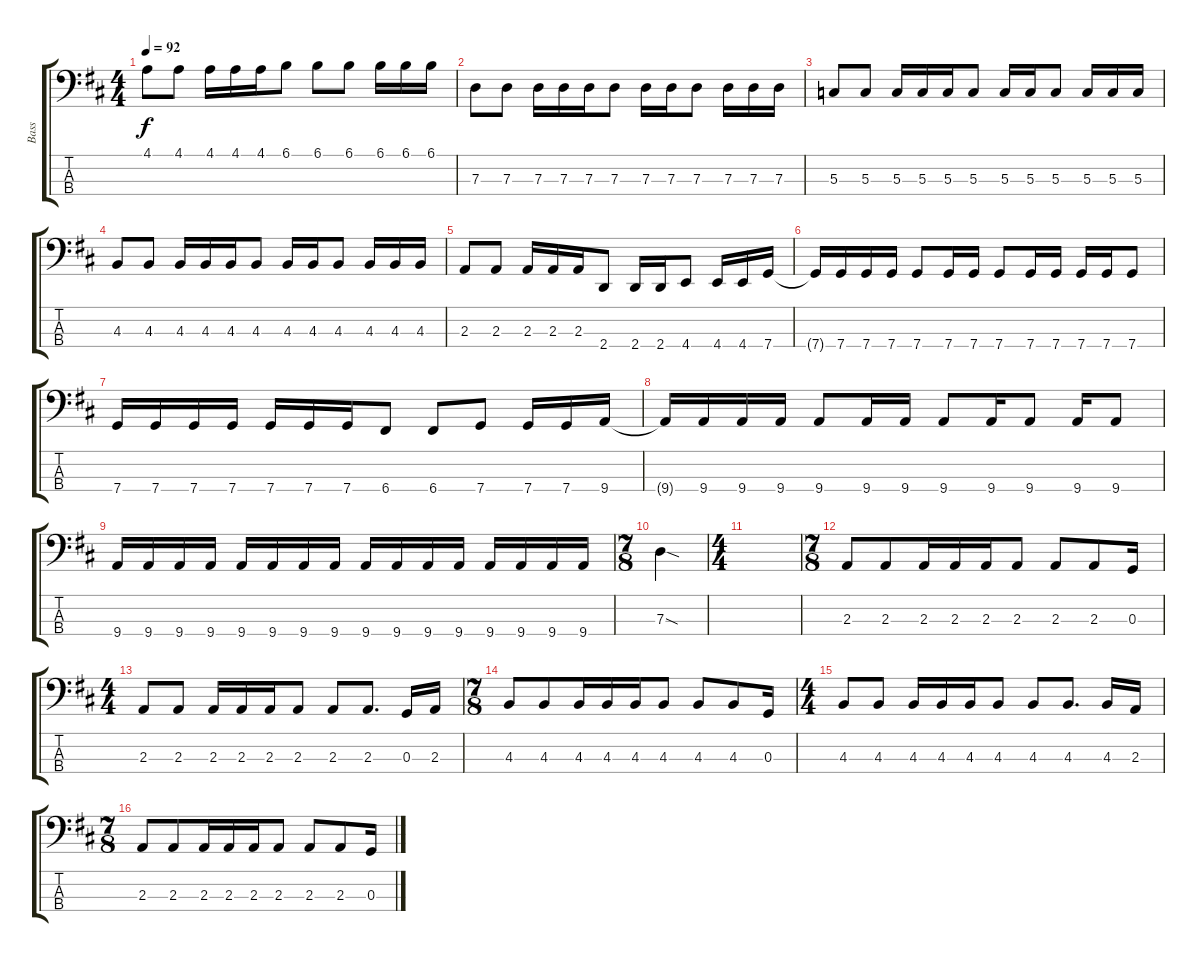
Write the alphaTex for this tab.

\track ("Bass" "Bass") {instrument electricbasspick}
\staff {score tabs}
\tuning (F2 C2 G1 C1) {hide}
\ts (4 4)
\tempo 92
\clef f4
\ks d
4.1.8{dy f} 4.1.8 4.1.16 4.1.16 4.1.16 6.1.8 6.1.8 6.1.8 6.1.16 6.1.16 6.1.16 |
7.3.8 7.3.8 7.3.16 7.3.16 7.3.16 7.3.8 7.3.16 7.3.16 7.3.8 7.3.16 7.3.16 7.3.16 |
5.3.8 5.3.8 5.3.16 5.3.16 5.3.16 5.3.8 5.3.16 5.3.16 5.3.8 5.3.16 5.3.16 5.3.16 |
4.3.8 4.3.8 4.3.16 4.3.16 4.3.16 4.3.8 4.3.16 4.3.16 4.3.8 4.3.16 4.3.16 4.3.16 |
2.3.8 2.3.8 2.3.16 2.3.16 2.3.16 2.4.8 2.4.16 2.4.16 4.4.8 4.4.16 4.4.16 7.4.16 |
7.4{t}.16 7.4.16 7.4.16 7.4.16 7.4.8 7.4.16 7.4.16 7.4.8 7.4.16 7.4.16 7.4.16 7.4.16 7.4.8 |
7.4.16 7.4.16 7.4.16 7.4.16 7.4.16 7.4.16 7.4.16 6.4.8 6.4.8 7.4.8 7.4.16 7.4.16 9.4.16 |
9.4{t}.16 9.4.16 9.4.16 9.4.16 9.4.8 9.4.16 9.4.16 9.4.8 9.4.16 9.4.8 9.4.16 9.4.8 |
9.4.16 9.4.16 9.4.16 9.4.16 9.4.16 9.4.16 9.4.16 9.4.16 9.4.16 9.4.16 9.4.16 9.4.16 9.4.16 9.4.16 9.4.16 9.4.16 |
\ts (7 8)
7.3{sod}.4 |
\ts (4 4)
|
\ts (7 8)
2.3.8 2.3.8 2.3.16 2.3.16 2.3.16 2.3.8 2.3.8 2.3.8 0.3.16 |
\ts (4 4)
2.3.8 2.3.8 2.3.16 2.3.16 2.3.16 2.3.8 2.3.8 2.3.8{d} 0.3.16 2.3.16 |
\ts (7 8)
4.3.8 4.3.8 4.3.16 4.3.16 4.3.16 4.3.8 4.3.8 4.3.8 0.3.16 |
\ts (4 4)
4.3.8 4.3.8 4.3.16 4.3.16 4.3.16 4.3.8 4.3.8 4.3.8{d} 4.3.16 2.3.16 |
\ts (7 8)
2.3.8 2.3.8 2.3.16 2.3.16 2.3.16 2.3.8 2.3.8 2.3.8 0.3.16
